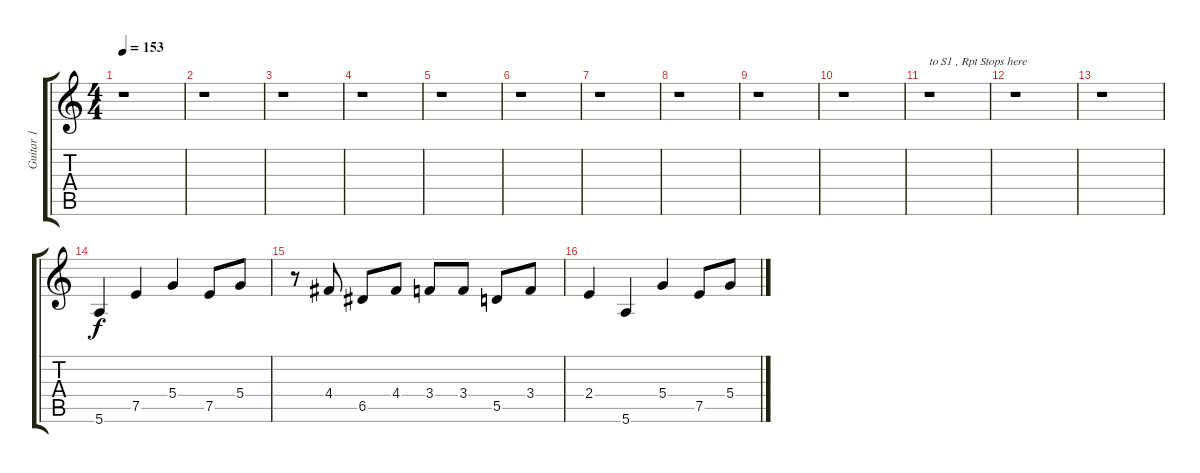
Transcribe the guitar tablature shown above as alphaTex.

\track ("Guitar 1" "Guitar 1") {instrument distortionguitar}
\staff {score tabs}
\tuning (E4 B3 G3 D3 A2 E2) {hide}
\ts (4 4)
\tempo 153
\clef g2
\ks c
r.1{dy f} |
r.1 |
r.1 |
r.1 |
r.1 |
r.1 |
r.1 |
r.1 |
r.1 |
r.1 |
r.1{txt "to S1 , Rpt Stops here"} |
r.1 |
r.1 |
5.6.4 7.5.4 5.4.4 7.5.8 5.4.8 |
r.8 4.4.8 6.5.8 4.4.8 3.4.8 3.4.8 5.5.8 3.4.8 |
2.4.4 5.6.4 5.4.4 7.5.8 5.4.8
